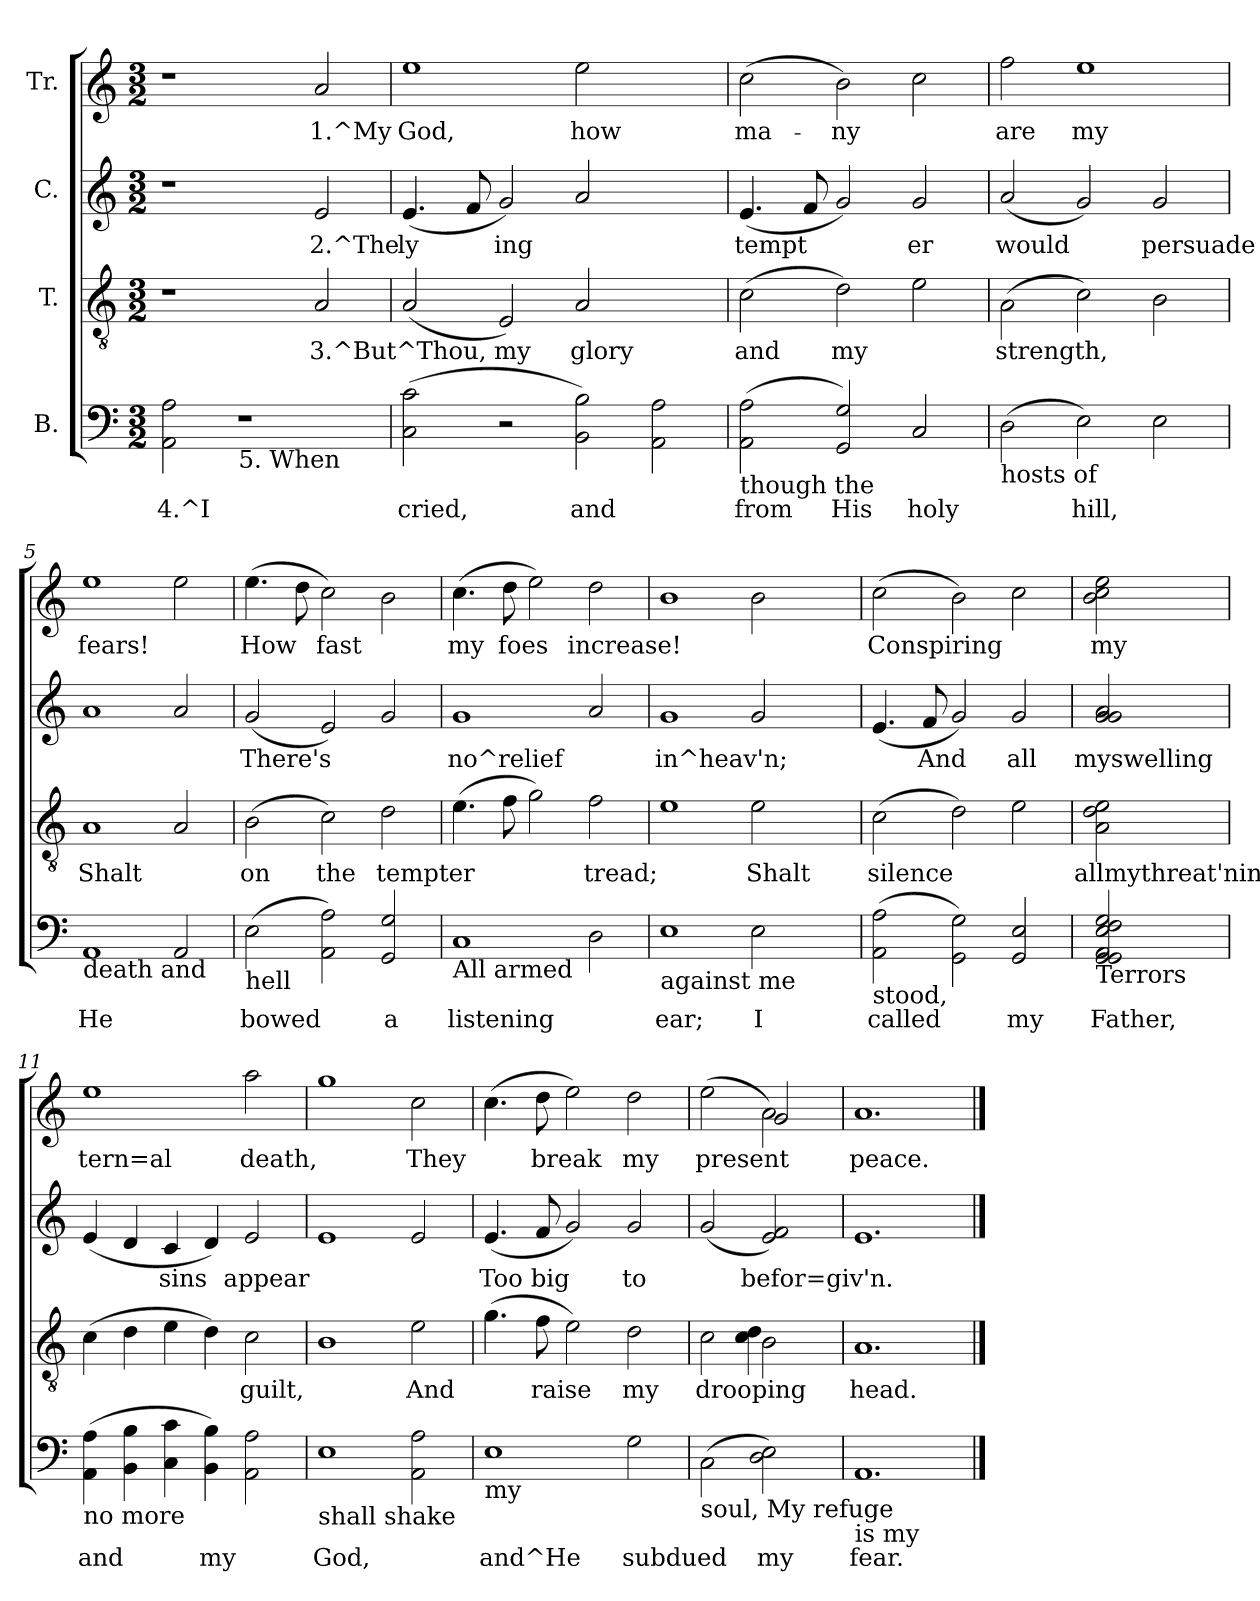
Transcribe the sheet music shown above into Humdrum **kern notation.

**kern	**text	**kern	**text	**kern	**text	**kern	**text
*part4	*part4	*part3	*part3	*part2	*part2	*part1	*part1
*staff4	*staff4	*staff3	*staff3	*staff2	*staff2	*staff1	*staff1
*I"B.	*	*I"T.	*	*I"C.	*	*I"Tr.	*
!!LO:PB:g=z
*stria5	*	*stria5	*	*stria5	*	*stria5	*
*clefF4	*	*clefGv2	*	*clefG2	*	*clefG2	*
*k[]	*	*k[]	*	*k[]	*	*k[]	*
*C:	*	*C:	*	*C:	*	*C:	*
*M3/2	*	*M3/2	*	*M3/2	*	*M3/2	*
=1	=1	=1	=1	=1	=1	=1	=1
!	!LO:LY:b:rj	!	!	!	!	!	!
2A\ 2AA\	4.^I	1r	.	1r	.	1r	.
!LO:TX:b:t=5. When	!	!	!	!	!	!	!
1r	.	.	.	.	.	.	.
!	!	!	!LO:LY:b:rj	!	!LO:LY:b:rj	!	!LO:LY:b:rj
.	.	2A/	3.^But^Thou,	2e/	2.^The	2a/	1.^My
=2	=2	=2	=2	=2	=2	=2	=2
!	!LO:LY:b:rj	!	!LO:LY:b:rj	!	!LO:LY:b:rj	!	!LO:LY:b:rj
(>2c\ 2C\	cried,	(<2A/	.	(<4.e/	ly-	1ee	God,
!	!	!	!	!	!LO:LY:b:rj	!	!
.	.	.	.	8f/	--	.	.
!	!	!	!LO:LY:b:rj	!	!LO:LY:b:rj	!	!
2r	.	2E/)	my	2g/)	-ing	.	.
!	!LO:LY:b:rj	!	!LO:LY:b:rj	!	!LO:LY:b:rj	!	!LO:LY:b:rj
2B\ 2BB\)	and	2A/	glory	2a/	.	2ee\	how
!	!LO:LY:b:rj	!	!	!	!	!	!
2A\ 2AA\	.	2ryy	.	2ryy	.	2ryy	.
=3	=3	=3	=3	=3	=3	=3	=3
!LO:TX:b:t=though the	!	!	!	!	!	!	!
!	!LO:LY:b:rj	!	!LO:LY:b:rj	!	!LO:LY:b:rj	!	!LO:LY:b:rj
(>2A\ 2AA\	from	(>2c\	and	(<4.e/	tempt-	(>2cc\	ma-
!	!	!	!	!	!LO:LY:b:rj	!	!
.	.	.	.	8f/	--	.	.
!	!LO:LY:b:rj	!	!LO:LY:b:rj	!	!LO:LY:b:rj	!	!LO:LY:b:rj
2G/ 2GG/)	His	2d\)	my	2g/)	--	2b\)	-ny
!	!LO:LY:b:rj	!	!LO:LY:b:rj	!	!LO:LY:b:rj	!	!LO:LY:b:rj
2C/	holy	2e\	.	2g/	-er	2cc\	.
=4	=4	=4	=4	=4	=4	=4	=4
!LO:TX:b:t=hosts of	!	!	!	!	!	!	!
!	!LO:LY:b:rj	!	!LO:LY:b:rj	!	!LO:LY:b:rj	!	!LO:LY:b:rj
(>2D\	.	(>2A\	strength,	(<2a/	would	2ff\	are
!	!LO:LY:b:rj	!	!LO:LY:b:rj	!	!LO:LY:b:rj	!	!LO:LY:b:rj
2E\)	hill,	2c\)	.	2g/)	.	1ee	my
!	!LO:LY:b:rj	!	!LO:LY:b:rj	!	!LO:LY:b:rj	!	!
2E\	.	2B\	.	2g/	persuade	.	.
=5	=5	=5	=5	=5	=5	=5	=5
!LO:TX:b:t=death and	!	!	!	!	!	!	!
!	!LO:LY:b:rj	!	!LO:LY:b:rj	!	!LO:LY:b:rj	!	!LO:LY:b:rj
1AA	He	1A	Shalt	1a	.	1ee>	fears!
!	!LO:LY:b:rj	!	!LO:LY:b:rj	!	!LO:LY:b:rj	!	!LO:LY:b:rj
2AA/	.	2A/	.	2a/	.	2ee\	.
=6	=6	=6	=6	=6	=6	=6	=6
!LO:TX:b:t=hell	!	!	!	!	!	!	!
!	!LO:LY:b:rj	!	!LO:LY:b:rj	!	!LO:LY:b:rj	!	!LO:LY:b:rj
(>2E\	bowed	(>2B\	on	(<2g/	There's	(>4.ee\	How
!	!	!	!	!	!	!	!LO:LY:b:rj
.	.	.	.	.	.	8dd\	.
!	!LO:LY:b:rj	!	!LO:LY:b:rj	!	!LO:LY:b:rj	!	!LO:LY:b:rj
2A\ 2AA\)	.	2c\)	the	2e/)	.	2cc\)	fast
!	!LO:LY:b:rj	!	!LO:LY:b:rj	!	!LO:LY:b:rj	!	!LO:LY:b:rj
2G/ 2GG/	a	2d\	tempter	2g/	.	2b\	.
=7	=7	=7	=7	=7	=7	=7	=7
!LO:TX:b:t=All armed	!	!	!	!	!	!	!
!	!LO:LY:b:rj	!	!LO:LY:b:rj	!	!LO:LY:b:rj	!	!LO:LY:b:rj
1C	listening	(>4.e\	.	1g	no^relief	(>4.cc\	my
!	!	!	!LO:LY:b:rj	!	!	!	!LO:LY:b:rj
.	.	8f\	.	.	.	8dd\	foes
!	!	!	!LO:LY:b:rj	!	!	!	!LO:LY:b:rj
.	.	2g\)	.	.	.	2ee\)	.
!	!LO:LY:b:rj	!	!LO:LY:b:rj	!	!LO:LY:b:rj	!	!LO:LY:b:rj
2D\	.	2f\	tread;	2a/	.	2dd\	increase!
=8	=8	=8	=8	=8	=8	=8	=8
!LO:TX:b:t=against me	!	!	!	!	!	!	!
!	!LO:LY:b:rj	!	!LO:LY:b:rj	!	!LO:LY:b:rj	!	!LO:LY:b:rj
1E	ear;	1e	.	1g	in^heav'n;	1b	.
!	!LO:LY:b:rj	!	!LO:LY:b:rj	!	!LO:LY:b:rj	!	!LO:LY:b:rj
2E\	I	2e\	Shalt	2g/	.	2b\	.
=9	=9	=9	=9	=9	=9	=9	=9
!LO:TX:b:t=stood,	!	!	!	!	!	!	!
!	!LO:LY:b:rj	!	!LO:LY:b:rj	!	!LO:LY:b:rj	!	!LO:LY:b:rj
(>2A\ 2AA\	called	(>2c\	silence	(<4.e/	.	(>2cc\	Conspiring
!	!	!	!	!	!LO:LY:b:rj	!	!
.	.	.	.	8f/	And	.	.
!	!LO:LY:b:rj	!	!LO:LY:b:rj	!	!LO:LY:b:rj	!	!LO:LY:b:rj
2G\ 2GG\)	.	2d\)	.	2g/)	.	2b\)	.
!	!LO:LY:b:rj	!	!LO:LY:b:rj	!	!LO:LY:b:rj	!	!LO:LY:b:rj
2E/ 2GG/	my	2e\	.	2g/	all	2cc>\	.
=10	=10	=10	=10	=10	=10	=10	=10
!LO:TX:b:t=Terrors	!	!	!	!	!	!	!
!	!LO:LY:b:rj	!	!LO:LY:b:rj	!	!LO:LY:b:rj	!	!LO:LY:b:rj
(<2G/ 2F/ 2E/ 2AA/ 2GG/ 2GG/	Father,	(>2d\ 2A\ 2e\	allmythreat'ning	(<2a/ 2g/ 2g/	myswelling	(>2cc\> 2b\> 2ee\>	my
=11	=11	=11	=11	=11	=11	=11	=11
!LO:TX:b:t=no more	!	!	!	!	!	!	!
!	!LO:LY:b:rj	!	!LO:LY:b:rj	!	!LO:LY:b:rj	!	!LO:LY:b:rj
(>4A\ 4AA\	and	(>4c\	.	(<4e/	.	1ee	tern=al
!	!LO:LY:b:rj	!	!LO:LY:b:rj	!	!LO:LY:b:rj	!	!
4B\ 4BB\	.	4d\	.	4d/	.	.	.
!	!LO:LY:b:rj	!	!LO:LY:b:rj	!	!LO:LY:b:rj	!	!
4c\ 4C\	.	4e\	.	4c/	sins	.	.
!	!LO:LY:b:rj	!	!LO:LY:b:rj	!	!LO:LY:b:rj	!	!
4B\ 4BB\)	my	4d\)	.	4d/)	.	.	.
!	!LO:LY:b:rj	!	!LO:LY:b:rj	!	!LO:LY:b:rj	!	!LO:LY:b:rj
2A\ 2AA\	.	2c\	guilt,	2e/	appear	2aa\	death,
=12	=12	=12	=12	=12	=12	=12	=12
!LO:TX:b:t=shall shake	!	!	!	!	!	!	!
!	!LO:LY:b:rj	!	!LO:LY:b:rj	!	!LO:LY:b:rj	!	!LO:LY:b:rj
1E	God,	1B	.	1e	.	1gg	.
!	!LO:LY:b:rj	!	!LO:LY:b:rj	!	!LO:LY:b:rj	!	!LO:LY:b:rj
2A\ 2AA\	.	2e\	And	2e/	.	2cc\	They
=13	=13	=13	=13	=13	=13	=13	=13
!LO:TX:b:t=my	!	!	!	!	!	!	!
!	!LO:LY:b:rj	!	!LO:LY:b:rj	!	!LO:LY:b:rj	!	!LO:LY:b:rj
1E	and^He	(>4.g\	.	(<4.e/	Too	(>4.cc\	.
!	!	!	!LO:LY:b:rj	!	!LO:LY:b:rj	!	!LO:LY:b:rj
.	.	8f\	raise	8f/	big	8dd\	break
!	!	!	!LO:LY:b:rj	!	!LO:LY:b:rj	!	!LO:LY:b:rj
.	.	2e\)	.	2g/)	.	2ee\)	.
!	!LO:LY:b:rj	!	!LO:LY:b:rj	!	!LO:LY:b:rj	!	!LO:LY:b:rj
2G\	subdued	2d\	my	2g/	to	2dd\	my
=14	=14	=14	=14	=14	=14	=14	=14
!LO:TX:b:t=soul, My refuge	!	!	!	!	!	!	!
!	!LO:LY:b:rj	!	!LO:LY:b:rj	!	!LO:LY:b:rj	!	!LO:LY:b:rj
*	*	*^	*	*	*	*^	*
(>2C\	.	2c\	2ryy	drooping	(<2g/	.	(>2ee\	2ryy	present
!	!LO:LY:b:rj	!	!	!LO:LY:b:rj	!	!LO:LY:b:rj	!	!	!LO:LY:b:rj
2D\ 2E\)	my	2B\	(>4d\ 4c\	.	2f/ 2e/)	befor=giv'n.	2a\)	2g>/	.
.	.	.	4ryy	.	.	.	.	.	.
*	*	*	*	*	*	*	*v	*v	*
=15	=15	=15	=15	=15	=15	=15	=15	=15
!LO:TX:b:t=is my	!	!	!	!	!	!	!	!
!	!LO:LY:b:rj	!	!	!LO:LY:b:rj	!	!LO:LY:b:rj	!	!LO:LY:b:rj
*	*	*v	*v	*	*	*	*	*
1.AA	fear.	1.A	head.	1.e	.	1.a	peace.
==	==	==	==	==	==	==	==
*-	*-	*-	*-	*-	*-	*-	*-
